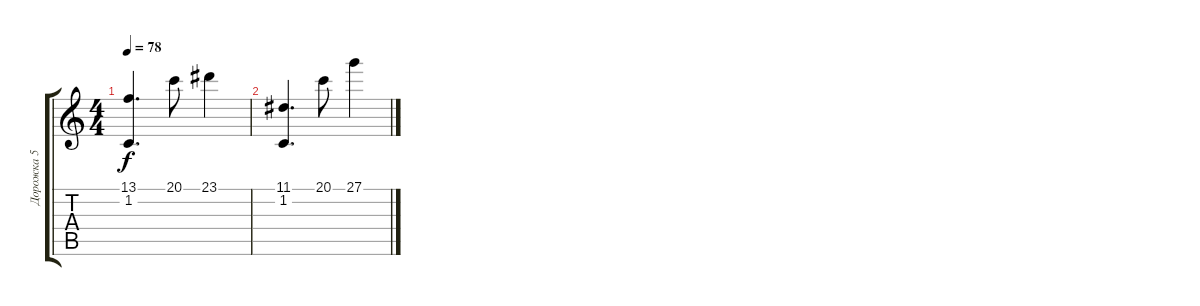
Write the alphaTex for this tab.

\track ("Дорожка 5" "Дорожка 5") {instrument vibraphone}
\staff {score tabs}
\tuning (E4 B3 G3 D3 A2 E2) {hide}
\ts (4 4)
\tempo 78
\clef g2
\ks c
(13.1 1.2).4{d dy f} 20.1.8 23.1.4 |
(11.1 1.2).4{d} 20.1.8 27.1.4
